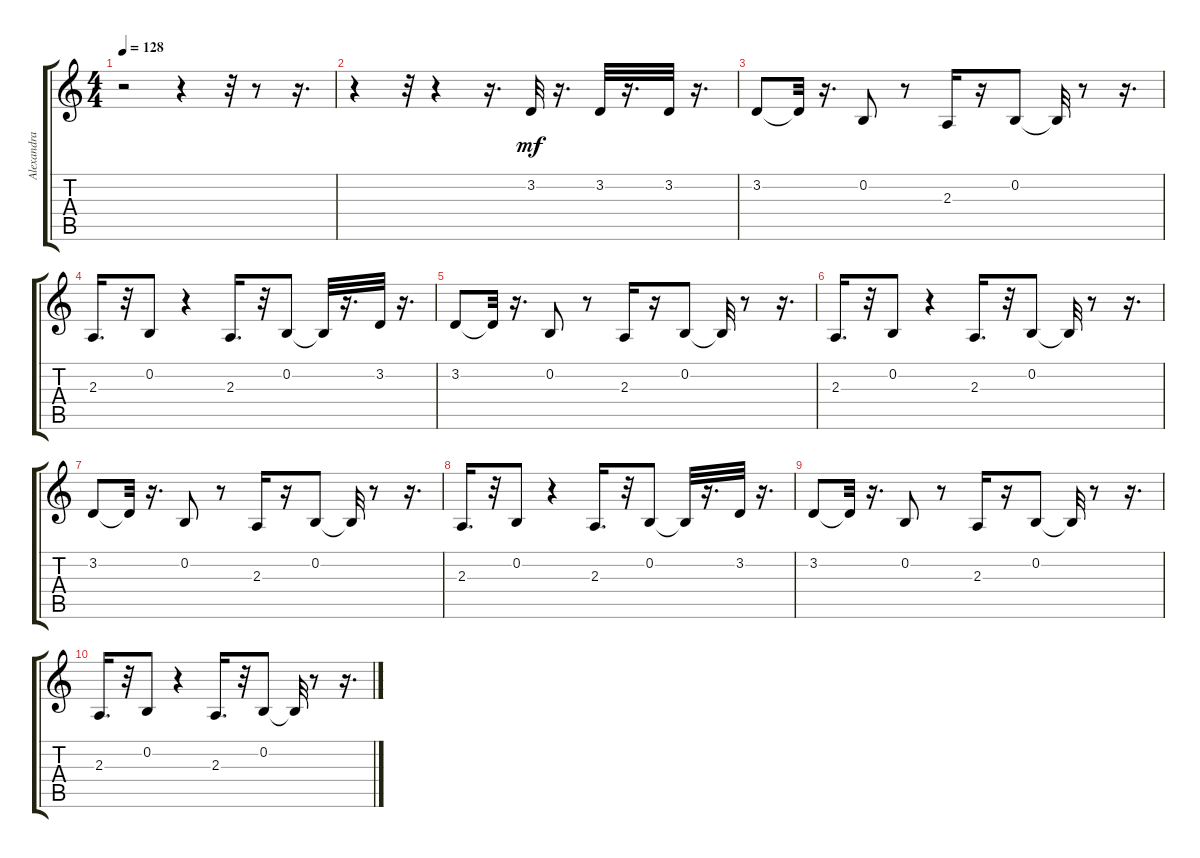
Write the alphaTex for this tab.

\track ("Alexandra Stan - Mr Saxobeat" "Alexandra ") {instrument recorder}
\staff {score tabs}
\tuning (E4 B3 G3 D3 A2 E2) {hide}
\ts (4 4)
\tempo 128
\clef g2
\ks c
r.2{dy mf} r.4 r.32 r.8 r.16{d} |
r.4 r.32 r.4 r.16{d} 3.2.32 r.16{d} 3.2.32 r.16{d} 3.2.32 r.16{d} |
3.2.8 3.2{t}.32 r.16{d} 0.2.8 r.8 2.3.16 r.16 0.2.8 0.2{t}.32 r.8 r.16{d} |
2.3.16{d} r.32 0.2.8 r.4 2.3.16{d} r.32 0.2.8 0.2{t}.32 r.16{d} 3.2.32 r.16{d} |
3.2.8 3.2{t}.32 r.16{d} 0.2.8 r.8 2.3.16 r.16 0.2.8 0.2{t}.32 r.8 r.16{d} |
2.3.16{d} r.32 0.2.8 r.4 2.3.16{d} r.32 0.2.8 0.2{t}.32 r.8 r.16{d} |
3.2.8 3.2{t}.32 r.16{d} 0.2.8 r.8 2.3.16 r.16 0.2.8 0.2{t}.32 r.8 r.16{d} |
2.3.16{d} r.32 0.2.8 r.4 2.3.16{d} r.32 0.2.8 0.2{t}.32 r.16{d} 3.2.32 r.16{d} |
3.2.8 3.2{t}.32 r.16{d} 0.2.8 r.8 2.3.16 r.16 0.2.8 0.2{t}.32 r.8 r.16{d} |
2.3.16{d} r.32 0.2.8 r.4 2.3.16{d} r.32 0.2.8 0.2{t}.32 r.8 r.16{d}
